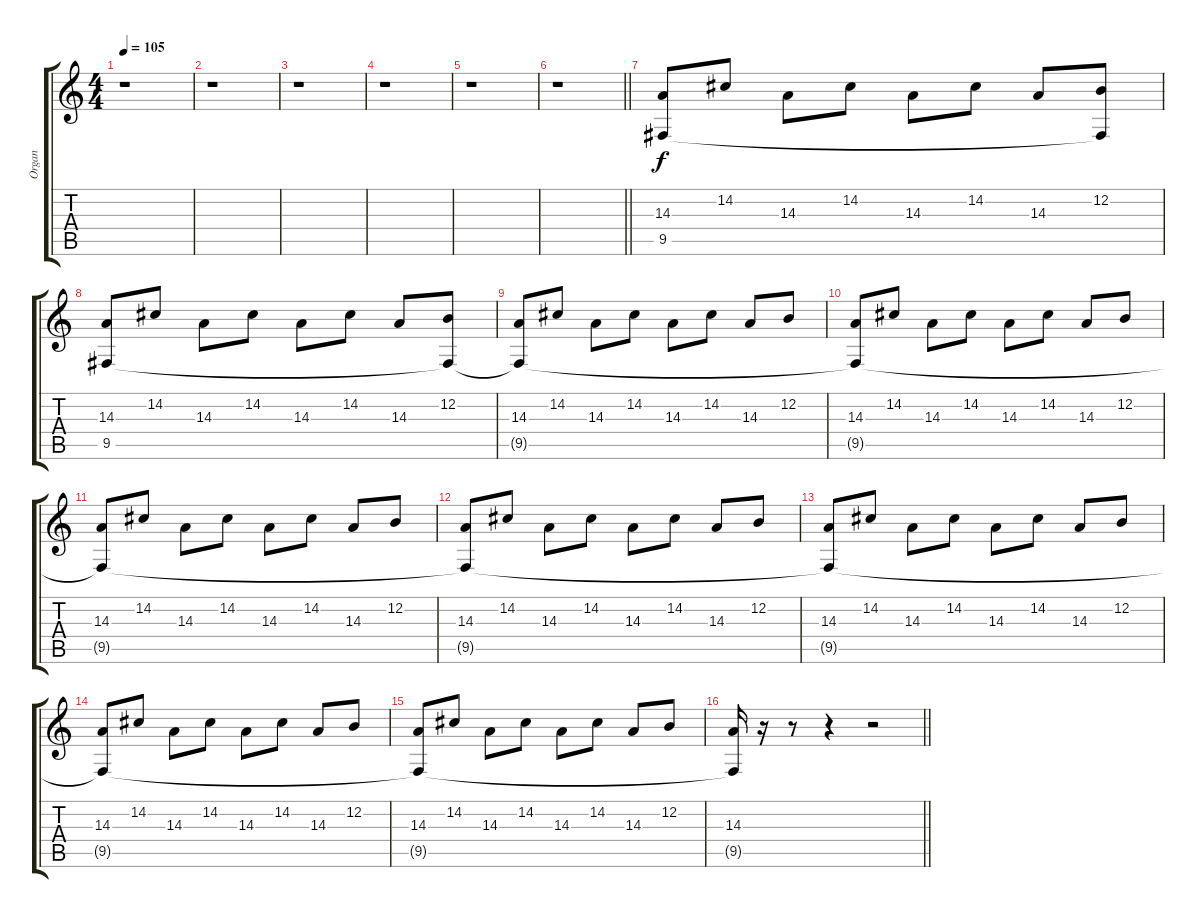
\track ("Organ" "Organ") {instrument churchorgan}
\staff {score tabs}
\tuning (E4 B3 G3 D3 A2 E2) {hide}
\ts (4 4)
\tempo 105
\clef g2
\ks c
r.1{dy f} |
r.1 |
r.1 |
r.1 |
r.1 |
\barLineRight lightlight
r.1 |
(14.3 9.5).8 14.2.8 14.3.8 14.2.8 14.3.8 14.2.8 14.3.8 (12.2 9.5{t}).8 |
(14.3 9.5).8 14.2.8 14.3.8 14.2.8 14.3.8 14.2.8 14.3.8 (12.2 9.5{t}).8 |
(14.3 9.5{t}).8 14.2.8 14.3.8 14.2.8 14.3.8 14.2.8 14.3.8 12.2.8 |
(14.3 9.5{t}).8 14.2.8 14.3.8 14.2.8 14.3.8 14.2.8 14.3.8 12.2.8 |
(14.3 9.5{t}).8 14.2.8 14.3.8 14.2.8 14.3.8 14.2.8 14.3.8 12.2.8 |
(14.3 9.5{t}).8 14.2.8 14.3.8 14.2.8 14.3.8 14.2.8 14.3.8 12.2.8 |
(14.3 9.5{t}).8 14.2.8 14.3.8 14.2.8 14.3.8 14.2.8 14.3.8 12.2.8 |
(14.3 9.5{t}).8 14.2.8 14.3.8 14.2.8 14.3.8 14.2.8 14.3.8 12.2.8 |
(14.3 9.5{t}).8 14.2.8 14.3.8 14.2.8 14.3.8 14.2.8 14.3.8 12.2.8 |
\barLineRight lightlight
(14.3 9.5{t}).16 r.16 r.8 r.4 r.2
